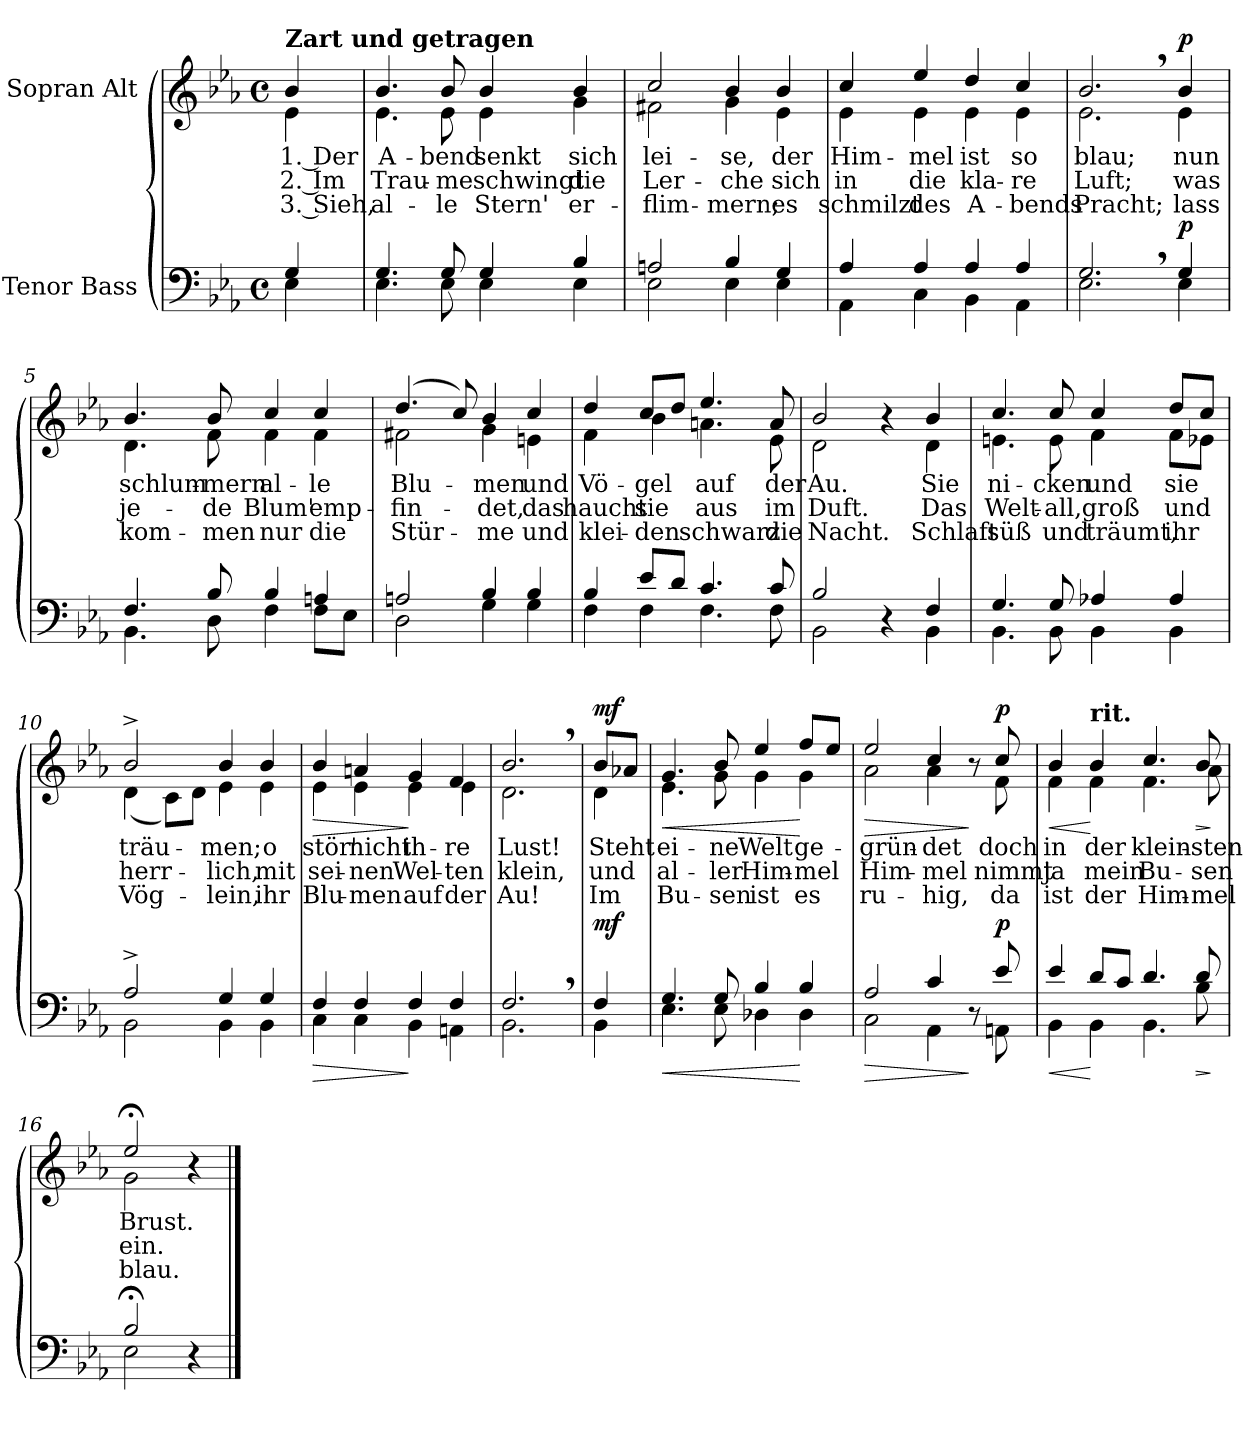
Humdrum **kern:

**kern	**dynam	**kern	**text	**text	**text	**dynam
*part2	*part2	*part1	*part1	*part1	*part1	*part1
*staff2	*staff2	*staff1	*staff1	*staff1	*staff1	*staff1
*I"Tenor Bass	*	*I"Sopran Alt	*	*	*	*
*clefF4	*	*clefG2	*	*	*	*
*k[b-e-a-]	*	*k[b-e-a-]	*	*	*	*
*M4/4	*	*M4/4	*	*	*	*
*met(c)	*	*met(c)	*	*	*	*
=	=	=	=	=	=	=
*^	*	*^	*	*	*	*
!	!	!	!LO:TX:a:B:t=Zart und getragen	!	!	!	!	!
4G/	4E-\	.	4b-/	4e-\	1. Der	2. Im	3. Sieh,	.
=1	=1	=1	=1	=1	=1	=1	=1	=1
4.G/	4.E-\	.	4.b-/	4.e-\	A-	Trau-	al-	.
8G/	8E-\	.	8b-/	8e-\	-bend	-me	-le	.
4G/	4E-\	.	4b-/	4e-\	senkt	schwingt	Stern'	.
4B-/	4E-\	.	4b-/	4g\	sich	die	er-	.
=2	=2	=2	=2	=2	=2	=2	=2	=2
2An/	2E-\	.	2cc/	2f#X\	lei-	Ler-	-flim-	.
4B-/	4E-\	.	4b-/	4g\	-se,	-che	-mern;	.
4G/	4E-\	.	4b-/	4e-\	der	sich	es	.
=3	=3	=3	=3	=3	=3	=3	=3	=3
4A-/	4AA-\	.	4cc/	4e-\	Him-	in	schmilzt	.
4A-/	4C\	.	4ee-/	4e-\	-mel	die	des	.
4A-/	4BB-\	.	4dd/	4e-\	ist	kla-	A-	.
4A-/	4AA-\	.	4cc/	4e-\	so	-re	-bends	.
=4	=4	=4	=4	=4	=4	=4	=4	=4
2.G,/	2.E-\	.	2.b-,/	2.e-\	blau;	Luft;	Pracht;	.
!	!	!LO:DY:a	!	!	!	!	!	!LO:DY:a
4G/	4E-\	p	4b-/	4e-\	nun	was	lass	p
!!LO:LB:g=z	!!
=5	=5	=5	=5	=5	=5	=5	=5	=5
4.F/	4.BB-\	.	4.b-/	4.d\	schlum-	je-	kom-	.
8B-/	8D\	.	8b-/	8f\	-mern	-de	-men	.
4B-/	4F\	.	4cc/	4f\	al-	Blum'	nur	.
4An/	8F\L	.	4cc/	4f\	-le	emp-	die	.
.	8E-\J	.	.	.	.	.	.	.
=6	=6	=6	=6	=6	=6	=6	=6	=6
2An/	2D\	.	(4.dd/	2f#X\	Blu-	-fin-	Stür-	.
.	.	.	8cc/)	.	.	.	.	.
4B-/	4G\	.	4b-/	4g\	-men	-det,	-me	.
4B-/	4G\	.	4cc/	4en\	und	das	und	.
=7	=7	=7	=7	=7	=7	=7	=7	=7
4B-/	4F\	.	4dd/	4f\	Vö-	haucht	klei-	.
8e-/L	4F\	.	8cc/L	4b-\	-gel	sie	-den	.
8d/J	.	.	8dd/J	.	.	.	.	.
4.c/	4.F\	.	4.ee-/	4.an\	auf	aus	schwarz	.
8c/	8F\	.	8a/	8e-\	der	im	die	.
=8	=8	=8	=8	=8	=8	=8	=8	=8
2B-/	2BB-\	.	2b-/	2d\	Au.	Duft.	Nacht.	.
4r	4ryy	.	4r	4ryy	.	.	.	.
4F/	4BB-\	.	4b-/	4d\	Sie	Das	Schlaft	.
!!LO:LB:g=z	!!
=9	=9	=9	=9	=9	=9	=9	=9	=9
4.G/	4.BB-\	.	4.cc/	4.en\	ni-	Welt-	süß	.
8G/	8BB-\	.	8cc/	8e\	-cken	-all,	und	.
4A-X/	4BB-\	.	4cc/	4f\	und	groß	träumt,	.
4A-/	4BB-\	.	8dd/L	8f\L	sie	und	ihr	.
.	.	.	8cc/J	8e-X\J	.	.	.	.
=10	=10	=10	=10	=10	=10	=10	=10	=10
2A-^/	2BB-\	.	2b-^/	(4d\	träu-	herr-	Vög-	.
.	.	.	.	8c\L)	.	.	.	.
.	.	.	.	8d\J	.	.	.	.
4G/	4BB-\	.	4b-/	4e-\	-men;	-lich,	-lein,	.
4G/	4BB-\	.	4b-/	4e-\	o	mit	ihr	.
=11	=11	=11	=11	=11	=11	=11	=11	=11
!	!	!LO:HP:b	!	!	!	!	!	!LO:HP:b
4F/	4C\	>	4b-/	4e-\	stör'	sei-	Blu-	>
4F/	4C\	.	4an/	4e-\	nicht	-nen	-men	.
4F/	4BB-\	]	4g/	4e-\	ih-	Wel-	auf	]
4F/	4AAn\	.	4f/	4e-\	-re	-ten	der	.
=12	=12	=12	=12	=12	=12	=12	=12	=12
2.F,/	2.BB-\	.	2.b-,/	2.d\	Lust!	klein,	Au!	.
!!LO:LB:g=z	!!
=12X1	=12X1	=12X1	=12X1	=12X1	=12X1	=12X1	=12X1	=12X1
!	!	!LO:DY:a	!	!	!	!	!	!LO:DY:a
4F/	4BB-\	mf	8b-/L	4d\	Steht	und	Im	mf
.	.	.	8a-X/J	.	.	.	.	.
=13	=13	=13	=13	=13	=13	=13	=13	=13
!	!	!LO:HP:b	!	!	!	!	!	!LO:HP:b
4.G/	4.E-\	<	4.g/	4.e-\	ei-	al-	Bu-	<
8G/	8E-\	.	8b-/	8g\	-ne	-ler	-sen	.
4B-/	4D-X\	.	4ee-/	4g\	Welt	Him-	ist	.
4B-/	4D-\	[	8ff/L	4g\	ge-	-mel	es	[
.	.	.	8ee-/J	.	.	.	.	.
=14	=14	=14	=14	=14	=14	=14	=14	=14
!	!	!LO:HP:b	!	!	!	!	!	!LO:HP:b
2A-/	2C\	>	2ee-/	2a-\	-grün-	Him-	ru-	>
4c/	4AA-\	.	4cc/	4a-\	-det	-mel	-hig,	.
8r	8ryy	]	8r	8ryy	.	.	.	]
!	!	!LO:DY:a	!	!	!	!	!	!LO:DY:a
8e-/	8AAn\	p	8cc/	8f\	doch	nimmt	da	p
=15	=15	=15	=15	=15	=15	=15	=15	=15
!	!	!LO:HP:b	!	!	!	!	!	!LO:HP:b
4e-/	4BB-\	<	4b-/	4f\	in	ja	ist	<
!	!	!	!LO:TX:a:B:t=rit.	!	!	!	!	!
8d/L	4BB-\	[	4b-/	4f\	der	mein	der	[
8c/J	.	.	.	.	.	.	.	.
4.d/	4.BB-\	.	4.cc/	4.f\	klein-	Bu-	Him-	.
!	!	!LO:HP:b	!	!	!	!	!	!LO:HP:b
8d/	8B-\	>	8b-/	8a-\	-sten	-sen	-mel	>
*v	*v	*	*	*	*	*	*	*
*	*	*v	*v	*	*	*	*
.	]	.	.	.	.	]
=16	=16	=16	=16	=16	=16	=16
*^	*	*^	*	*	*	*
2B-;</	2E-\	.	2ee-;</	2g\	Brust.	ein.	blau.	.
4r	4ryy	.	4r	4ryy	.	.	.	.
*v	*v	*	*	*	*	*	*	*
*	*	*v	*v	*	*	*	*
==	==	==	==	==	==	==
*-	*-	*-	*-	*-	*-	*-
